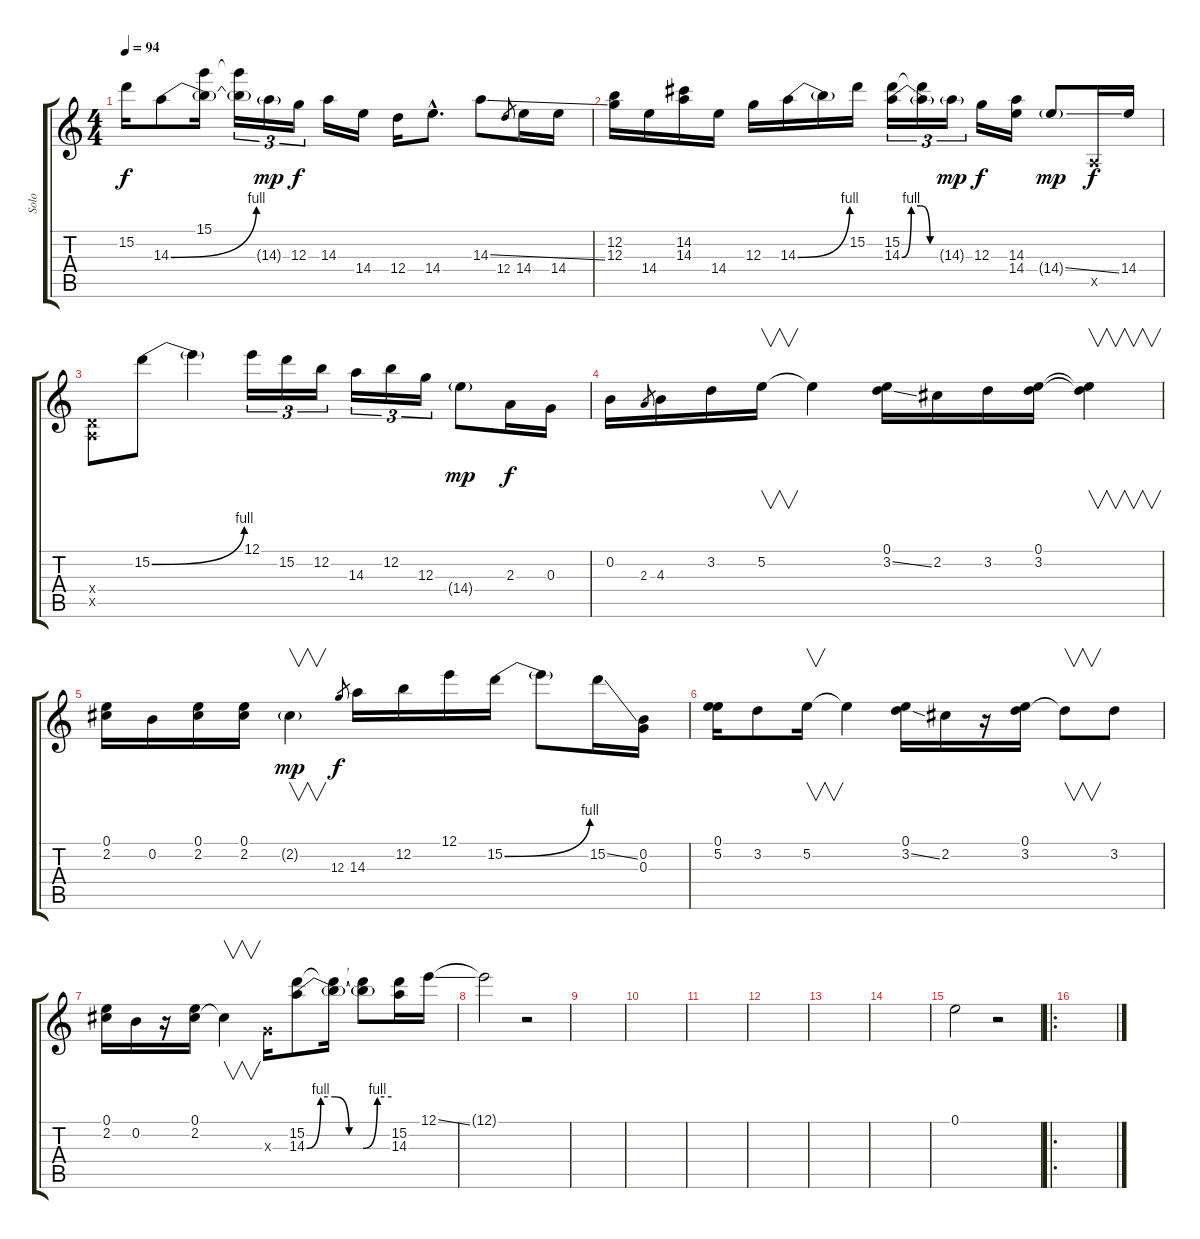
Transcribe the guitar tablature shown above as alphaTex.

\track ("Solo" "Solo") {instrument overdrivenguitar}
\staff {score tabs}
\tuning (E4 B3 G3 D3 A2 E2) {hide}
\ts (4 4)
\tempo 94
\clef g2
\ks c
15.2.16{dy f} 14.3{be (bend 0 0 60 4)}.8 (15.1 14.3{t}).16 (15.1{t} 14.3{t}).16{tu (3 2)} 14.3{g}.16{tu (3 2) dy mp} 12.3.16{tu (3 2) dy f} 14.3.16 14.4.16 12.4.16 14.4{hac}.8{d} 14.3{ss}.8 12.4.8{gr} 14.4.16 14.4.16 |
(12.2 12.3).16 14.4.16 (14.2 14.3).16 14.4.16 12.3.16 14.3{be (bend 0 0 60 4)}.16 14.3{t}.16 15.2.16 (15.2 14.3{be (custom 0 0 15 4 30 4 45 0 60 0)}).16{tu (3 2)} (15.2{t} 14.3{t}).16{tu (3 2)} 14.3{g}.16{tu (3 2) dy mp} 12.3.16{dy f} (14.3 14.4).16 14.4{ss g}.8{dy mp} 0.5{x}.16{dy f} 14.4.16 |
(0.4{x} 0.5{x}).8 15.2{be (bend 0 0 60 4)}.8 15.2{t}.4 12.1.16{tu (3 2)} 15.2.16{tu (3 2)} 12.2.16{tu (3 2)} 14.3.16{tu (3 2)} 12.2.16{tu (3 2)} 12.3.16{tu (3 2)} 14.4{g}.8{dy mp} 2.3.16{dy f} 0.3.16 |
0.2.16 2.3.8{gr} 4.3.16 3.2.16 5.2.16{v} 5.2{t}.4 (0.1 3.2{ss}).16 2.2.16 3.2.16 (0.1 3.2).16 (0.1{t} 3.2{t}).4{v} |
(0.1 2.2).16 0.2.16 (0.1 2.2).16 (0.1 2.2).16 2.2{g}.4{v dy mp} 12.3.8{gr dy f} 14.3.16 12.2.16 12.1.16 15.2{be (bend 0 0 60 4)}.16 15.2{t}.8 15.2{ss}.16 (0.2 0.3).16 |
(0.1 5.2).16 3.2.8 5.2.16{v} 5.2{t}.4 (0.1 3.2{ss}).16 2.2.16 r.16 (0.1 3.2).16 3.2{t}.8{v} 3.2.8 |
(0.1 2.2).16 0.2.16 r.16 (0.1 2.2).16 2.2{t}.4{v} 0.3{x}.16 (15.2 14.3{be (custom 0 0 10 4 20 4 30 0 40 0 50 4 60 4)}).8 (15.2{t} 14.3{t}).16 (15.2{t} 14.3{t}).8 (15.2 14.3).16 12.1{ss}.16 |
12.1{t}.2 r.2 |
|
|
|
|
|
|
0.1.2 r.2 |
\ro
